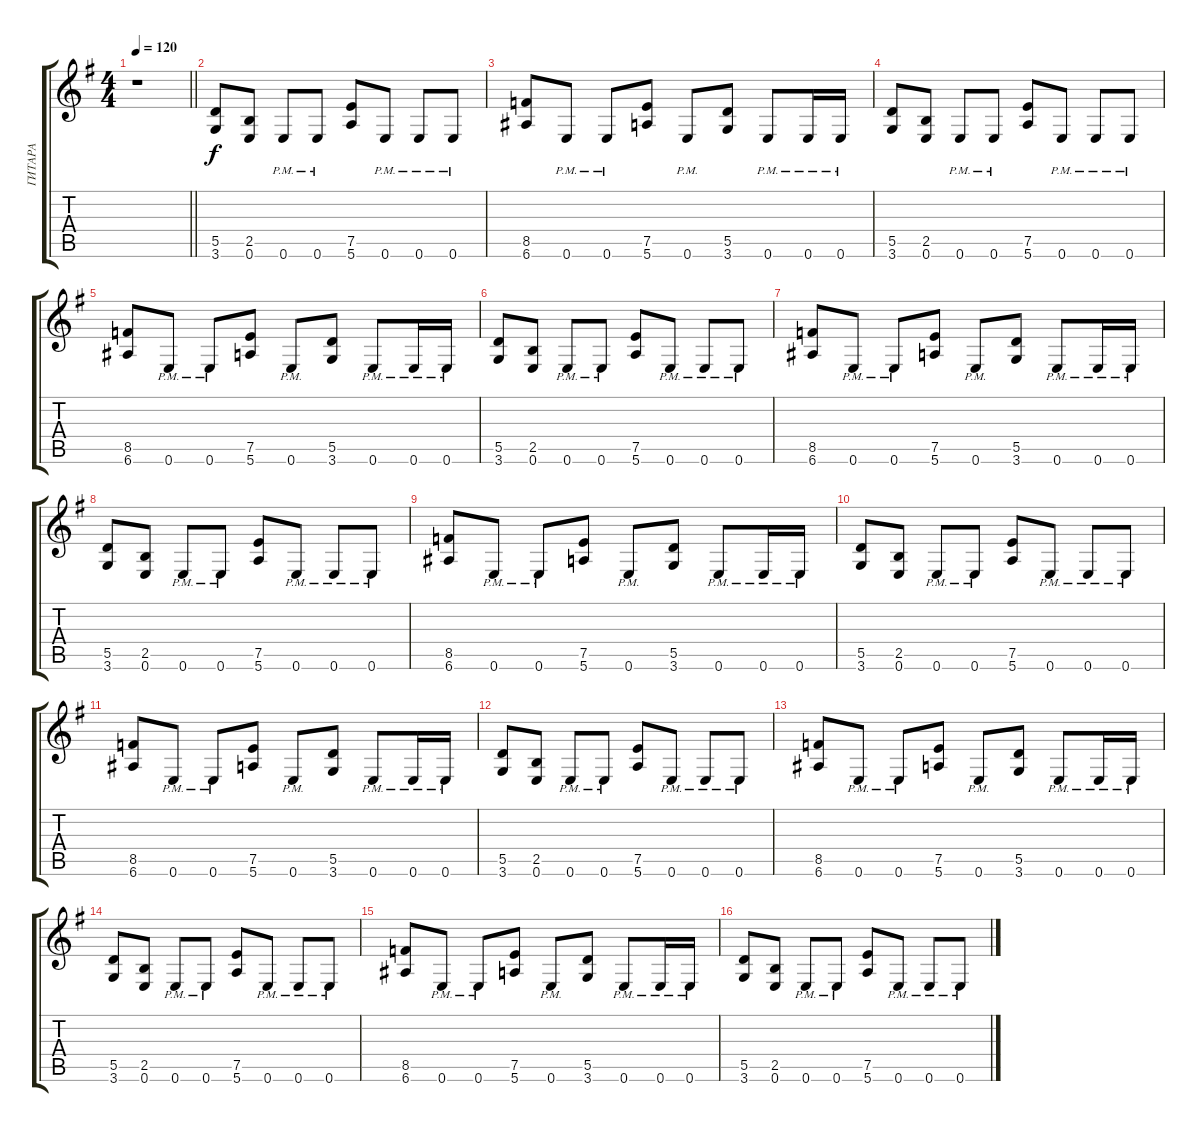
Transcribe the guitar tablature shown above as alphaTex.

\track ("ГИТАРА" "ГИТАРА") {instrument distortionguitar}
\staff {score tabs}
\tuning (E4 B3 G3 D3 A2 E2) {hide}
\ts (4 4)
\tempo 120
\clef g2
\barLineRight lightlight
\ks g
r.1{dy f} |
(5.5 3.6).8 (2.5 0.6).8 0.6{pm}.8 0.6{pm}.8 (7.5 5.6).8 0.6{pm}.8 0.6{pm}.8 0.6{pm}.8 |
(8.5 6.6).8 0.6{pm}.8 0.6{pm}.8 (7.5 5.6).8 0.6{pm}.8 (5.5 3.6).8 0.6{pm}.8 0.6{pm}.16 0.6{pm}.16 |
(5.5 3.6).8 (2.5 0.6).8 0.6{pm}.8 0.6{pm}.8 (7.5 5.6).8 0.6{pm}.8 0.6{pm}.8 0.6{pm}.8 |
(8.5 6.6).8 0.6{pm}.8 0.6{pm}.8 (7.5 5.6).8 0.6{pm}.8 (5.5 3.6).8 0.6{pm}.8 0.6{pm}.16 0.6{pm}.16 |
(5.5 3.6).8 (2.5 0.6).8 0.6{pm}.8 0.6{pm}.8 (7.5 5.6).8 0.6{pm}.8 0.6{pm}.8 0.6{pm}.8 |
(8.5 6.6).8 0.6{pm}.8 0.6{pm}.8 (7.5 5.6).8 0.6{pm}.8 (5.5 3.6).8 0.6{pm}.8 0.6{pm}.16 0.6{pm}.16 |
(5.5 3.6).8 (2.5 0.6).8 0.6{pm}.8 0.6{pm}.8 (7.5 5.6).8 0.6{pm}.8 0.6{pm}.8 0.6{pm}.8 |
(8.5 6.6).8 0.6{pm}.8 0.6{pm}.8 (7.5 5.6).8 0.6{pm}.8 (5.5 3.6).8 0.6{pm}.8 0.6{pm}.16 0.6{pm}.16 |
(5.5 3.6).8 (2.5 0.6).8 0.6{pm}.8 0.6{pm}.8 (7.5 5.6).8 0.6{pm}.8 0.6{pm}.8 0.6{pm}.8 |
(8.5 6.6).8 0.6{pm}.8 0.6{pm}.8 (7.5 5.6).8 0.6{pm}.8 (5.5 3.6).8 0.6{pm}.8 0.6{pm}.16 0.6{pm}.16 |
(5.5 3.6).8 (2.5 0.6).8 0.6{pm}.8 0.6{pm}.8 (7.5 5.6).8 0.6{pm}.8 0.6{pm}.8 0.6{pm}.8 |
(8.5 6.6).8 0.6{pm}.8 0.6{pm}.8 (7.5 5.6).8 0.6{pm}.8 (5.5 3.6).8 0.6{pm}.8 0.6{pm}.16 0.6{pm}.16 |
(5.5 3.6).8 (2.5 0.6).8 0.6{pm}.8 0.6{pm}.8 (7.5 5.6).8 0.6{pm}.8 0.6{pm}.8 0.6{pm}.8 |
(8.5 6.6).8 0.6{pm}.8 0.6{pm}.8 (7.5 5.6).8 0.6{pm}.8 (5.5 3.6).8 0.6{pm}.8 0.6{pm}.16 0.6{pm}.16 |
(5.5 3.6).8 (2.5 0.6).8 0.6{pm}.8 0.6{pm}.8 (7.5 5.6).8 0.6{pm}.8 0.6{pm}.8 0.6{pm}.8
